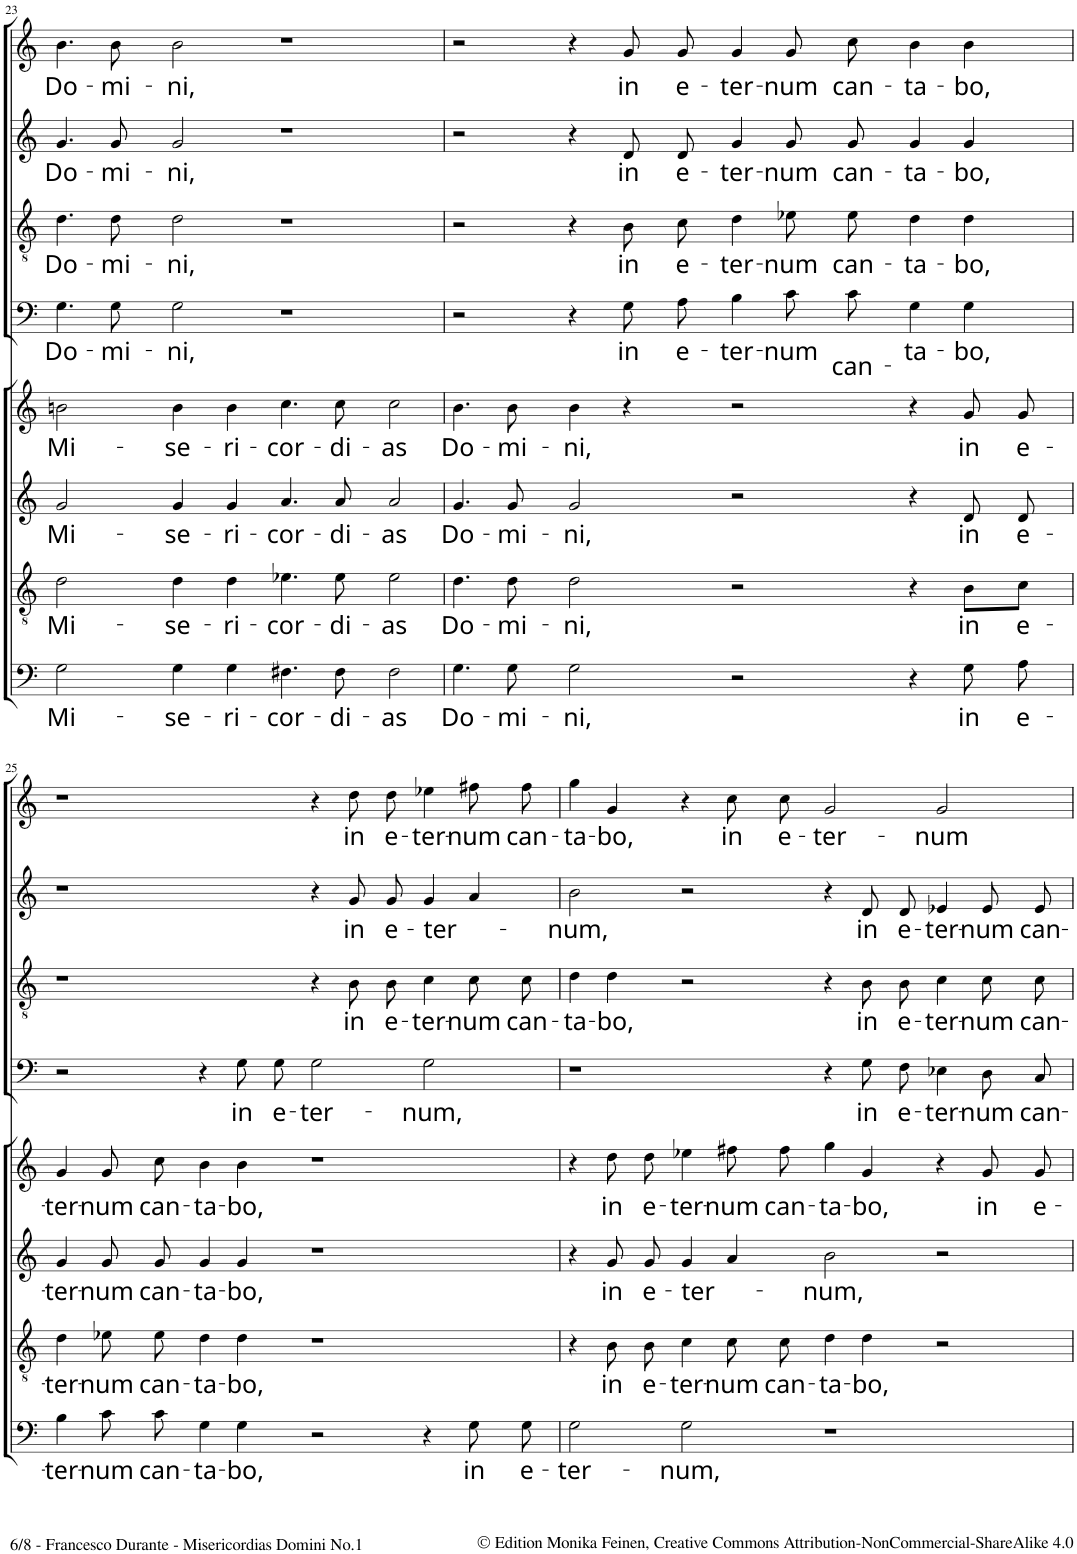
**kern	**text	**kern	**text	**kern	**text	**kern	**text	**kern	**text	**kern	**text	**kern	**text	**kern	**text
*part8	*part8	*part7	*part7	*part6	*part6	*part5	*part5	*part4	*part4	*part3	*part3	*part2	*part2	*part1	*part1
*staff8	*staff8	*staff7	*staff7	*staff6	*staff6	*staff5	*staff5	*staff4	*staff4	*staff3	*staff3	*staff2	*staff2	*staff1	*staff1
*I"BASSO II.	*	*I"TENORE II.	*	*I"ALTO II.	*	*I"CANTO II.	*	*I"BASSO I.	*	*I"TENORE I.	*	*I"ALTO I.	*	*I"CANTO I.	*
!!LO:PB:g=z
*clefF4	*	*clefGv2	*	*clefG2	*	*clefG2	*	*clefF4	*	*clefGv2	*	*clefG2	*	*clefG2	*
*k[]	*	*k[]	*	*k[]	*	*k[]	*	*k[]	*	*k[]	*	*k[]	*	*k[]	*
*M4/2	*	*M4/2	*	*M4/2	*	*M4/2	*	*M4/2	*	*M4/2	*	*M4/2	*	*M4/2	*
*met(c)	*	*met(c)	*	*met(c)	*	*met(c)	*	*met(c)	*	*met(c)	*	*met(c)	*	*met(c)	*
=23	=23	=23	=23	=23	=23	=23	=23	=23	=23	=23	=23	=23	=23	=23	=23
!	!LO:LY:b	!	!LO:LY:b	!	!LO:LY:b	!	!LO:LY:b	!	!LO:LY:b	!	!LO:LY:b	!	!LO:LY:b	!	!LO:LY:b
2G\	Mi-	2d\	Mi-	2g/	Mi-	2bn\	Mi-	4.G\	Do-	4.d\	Do-	4.g/	Do-	4.b\	Do-
!	!	!	!	!	!	!	!	!	!LO:LY:b	!	!LO:LY:b	!	!LO:LY:b	!	!LO:LY:b
.	.	.	.	.	.	.	.	8G\	-mi-	8d\	-mi-	8g/	-mi-	8b\	-mi-
!	!LO:LY:b	!	!LO:LY:b	!	!LO:LY:b	!	!LO:LY:b	!	!LO:LY:b	!	!LO:LY:b	!	!LO:LY:b	!	!LO:LY:b
4G\	-se-	4d\	-se-	4g/	-se-	4b\	-se-	2G\	-ni,	2d\	-ni,	2g/	-ni,	2b\	-ni,
!	!LO:LY:b	!	!LO:LY:b	!	!LO:LY:b	!	!LO:LY:b	!	!	!	!	!	!	!	!
4G\	-ri-	4d\	-ri-	4g/	-ri-	4b\	-ri-	.	.	.	.	.	.	.	.
!	!LO:LY:b	!	!LO:LY:b	!	!LO:LY:b	!	!LO:LY:b	!	!	!	!	!	!	!	!
4.F#X\	-cor-	4.e-X\	-cor-	4.a/	-cor-	4.cc\	-cor-	1r	.	1r	.	1r	.	1r	.
!	!LO:LY:b	!	!LO:LY:b	!	!LO:LY:b	!	!LO:LY:b	!	!	!	!	!	!	!	!
8F#\	-di-	8e-\	-di-	8a/	-di-	8cc\	-di-	.	.	.	.	.	.	.	.
!	!LO:LY:b	!	!LO:LY:b	!	!LO:LY:b	!	!LO:LY:b	!	!	!	!	!	!	!	!
2F#\	-as	2e-\	-as	2a/	-as	2cc\	-as	.	.	.	.	.	.	.	.
=24	=24	=24	=24	=24	=24	=24	=24	=24	=24	=24	=24	=24	=24	=24	=24
!	!LO:LY:b	!	!LO:LY:b	!	!LO:LY:b	!	!LO:LY:b	!	!	!	!	!	!	!	!
4.G\	Do-	4.d\	Do-	4.g/	Do-	4.b\	Do-	2r	.	2r	.	2r	.	2r	.
!	!LO:LY:b	!	!LO:LY:b	!	!LO:LY:b	!	!LO:LY:b	!	!	!	!	!	!	!	!
8G\	-mi-	8d\	-mi-	8g/	-mi-	8b\	-mi-	.	.	.	.	.	.	.	.
!	!LO:LY:b	!	!LO:LY:b	!	!LO:LY:b	!	!LO:LY:b	!	!	!	!	!	!	!	!
2G\	-ni,	2d\	-ni,	2g/	-ni,	4b\	-ni,	4r	.	4r	.	4r	.	4r	.
!	!	!	!	!	!	!	!	!	!LO:LY:b	!	!LO:LY:b	!	!LO:LY:b	!	!LO:LY:b
.	.	.	.	.	.	4r	.	8G\L	in	8B\L	in	8d/L	in	8g/L	in
!	!	!	!	!	!	!	!	!	!LO:LY:b	!	!LO:LY:b	!	!LO:LY:b	!	!LO:LY:b
.	.	.	.	.	.	.	.	8A\J	e-	8c\J	e-	8d/J	e-	8g/J	e-
!	!	!	!	!	!	!	!	!	!LO:LY:b	!	!LO:LY:b	!	!LO:LY:b	!	!LO:LY:b
2r	.	2r	.	2r	.	2r	.	4B\	-ter-	4d\	-ter-	4g/	-ter-	4g/	-ter-
!	!	!	!	!	!	!	!	!	!LO:LY:b	!	!LO:LY:b	!	!LO:LY:b	!	!LO:LY:b
.	.	.	.	.	.	.	.	8c\L	-num	8e-X\L	-num	8g/L	-num	8g/L	-num
!	!	!	!	!	!	!	!	!	!LO:LY:b	!	!LO:LY:b	!	!LO:LY:b	!	!LO:LY:b
.	.	.	.	.	.	.	.	8c\J	can-	8e-\J	can-	8g/J	can-	8cc/J	can-
!	!	!	!	!	!	!	!	!	!LO:LY:b	!	!LO:LY:b	!	!LO:LY:b	!	!LO:LY:b
4r	.	4r	.	4r	.	4r	.	4G\	-ta-	4d\	-ta-	4g/	-ta-	4b\	-ta-
!	!LO:LY:b	!	!LO:LY:b	!	!LO:LY:b	!	!LO:LY:b	!	!LO:LY:b	!	!LO:LY:b	!	!LO:LY:b	!	!LO:LY:b
8G\L	in	8B\L	in	8d/L	in	8g/L	in	4G\	-bo,	4d\	-bo,	4g/	-bo,	4b\	-bo,
!	!LO:LY:b	!	!LO:LY:b	!	!LO:LY:b	!	!LO:LY:b	!	!	!	!	!	!	!	!
8A\J	e-	8c\J	e-	8d/J	e-	8g/J	e-	.	.	.	.	.	.	.	.
!!LO:LB:g=z
=25	=25	=25	=25	=25	=25	=25	=25	=25	=25	=25	=25	=25	=25	=25	=25
!	!LO:LY:b	!	!LO:LY:b	!	!LO:LY:b	!	!LO:LY:b	!	!	!	!	!	!	!	!
4B\	-ter-	4d\	-ter-	4g/	-ter-	4g/	-ter-	2r	.	1r	.	1r	.	1r	.
!	!LO:LY:b	!	!LO:LY:b	!	!LO:LY:b	!	!LO:LY:b	!	!	!	!	!	!	!	!
8c\L	-num	8e-X\	-num	8g/L	-num	8g/L	-num	.	.	.	.	.	.	.	.
!	!LO:LY:b	!	!LO:LY:b	!	!LO:LY:b	!	!LO:LY:b	!	!	!	!	!	!	!	!
8c\J	can-	8e-\	can-	8g/J	can-	8cc/J	can-	.	.	.	.	.	.	.	.
!	!LO:LY:b	!	!LO:LY:b	!	!LO:LY:b	!	!LO:LY:b	!	!	!	!	!	!	!	!
4G\	-ta-	4d\	-ta-	4g/	-ta-	4b\	-ta-	4r	.	.	.	.	.	.	.
!	!LO:LY:b	!	!LO:LY:b	!	!LO:LY:b	!	!LO:LY:b	!	!LO:LY:b	!	!	!	!	!	!
4G\	-bo,	4d\	-bo,	4g/	-bo,	4b\	-bo,	8G\L	in	.	.	.	.	.	.
!	!	!	!	!	!	!	!	!	!LO:LY:b	!	!	!	!	!	!
.	.	.	.	.	.	.	.	8G\J	e-	.	.	.	.	.	.
!	!	!	!	!	!	!	!	!	!LO:LY:b	!	!	!	!	!	!
2r	.	1r	.	1r	.	1r	.	2G\	-ter-	4r	.	4r	.	4r	.
!	!	!	!	!	!	!	!	!	!	!	!LO:LY:b	!	!LO:LY:b	!	!LO:LY:b
.	.	.	.	.	.	.	.	.	.	8B\L	in	8g/L	in	8dd\L	in
!	!	!	!	!	!	!	!	!	!	!	!LO:LY:b	!	!LO:LY:b	!	!LO:LY:b
.	.	.	.	.	.	.	.	.	.	8B\J	e-	8g/J	e-	8dd\J	e-
!	!	!	!	!	!	!	!	!	!LO:LY:b	!	!LO:LY:b	!	!LO:LY:b	!	!LO:LY:b
4r	.	.	.	.	.	.	.	2G\	-num,	4c\	-ter-	4g/	-ter-	4ee-X\	-ter-
!	!LO:LY:b	!	!	!	!	!	!	!	!	!	!LO:LY:b	!	!	!	!LO:LY:b
8G\L	in	.	.	.	.	.	.	.	.	8c\L	-num	4a/	.	8ff#X\L	-num
!	!LO:LY:b	!	!	!	!	!	!	!	!	!	!LO:LY:b	!	!	!	!LO:LY:b
8G\J	e-	.	.	.	.	.	.	.	.	8c\J	can-	.	.	8ff#\J	can-
=26	=26	=26	=26	=26	=26	=26	=26	=26	=26	=26	=26	=26	=26	=26	=26
!	!LO:LY:b	!	!	!	!	!	!	!	!	!	!LO:LY:b	!	!LO:LY:b	!	!LO:LY:b
2G\	-ter-	4r	.	4r	.	4r	.	1r	.	4d\	-ta-	2b\	num,	4gg\	-ta-
!	!	!	!LO:LY:b	!	!LO:LY:b	!	!LO:LY:b	!	!	!	!LO:LY:b	!	!	!	!LO:LY:b
.	.	8B\	in	8g/L	in	8dd\L	in	.	.	4d\	-bo,	.	.	4g/	-bo,
!	!	!	!LO:LY:b	!	!LO:LY:b	!	!LO:LY:b	!	!	!	!	!	!	!	!
.	.	8B\	e-	8g/J	e-	8dd\J	e-	.	.	.	.	.	.	.	.
!	!LO:LY:b	!	!LO:LY:b	!	!LO:LY:b	!	!LO:LY:b	!	!	!	!	!	!	!	!
2G\	-num,	4c\	-ter-	4g/	-ter-	4ee-X\	-ter-	.	.	2r	.	2r	.	4r	.
!	!	!	!LO:LY:b	!	!	!	!LO:LY:b	!	!	!	!	!	!	!	!LO:LY:b
.	.	8c\	-num	4a/	.	8ff#X\L	-num	.	.	.	.	.	.	8cc\L	in
!	!	!	!LO:LY:b	!	!	!	!LO:LY:b	!	!	!	!	!	!	!	!LO:LY:b
.	.	8c\	can-	.	.	8ff#\J	can-	.	.	.	.	.	.	8cc\J	e-
!	!	!	!LO:LY:b	!	!LO:LY:b	!	!LO:LY:b	!	!	!	!	!	!	!	!LO:LY:b
1r	.	4d\	-ta-	2b\	-num,	4gg\	-ta-	4r	.	4r	.	4r	.	2g/	-ter-
!	!	!	!LO:LY:b	!	!	!	!LO:LY:b	!	!LO:LY:b	!	!LO:LY:b	!	!LO:LY:b	!	!
.	.	4d\	-bo,	.	.	4g/	-bo,	8G\L	in	8B\L	in	8d/L	in	.	.
!	!	!	!	!	!	!	!	!	!LO:LY:b	!	!LO:LY:b	!	!LO:LY:b	!	!
.	.	.	.	.	.	.	.	8F\J	e-	8B\J	e-	8d/J	e-	.	.
!	!	!	!	!	!	!	!	!	!LO:LY:b	!	!LO:LY:b	!	!LO:LY:b	!	!LO:LY:b
.	.	2r	.	2r	.	4r	.	4E-X\	-ter-	4c\	-ter-	4e-X/	-ter-	2g/	-num
!	!	!	!	!	!	!	!LO:LY:b	!	!LO:LY:b	!	!LO:LY:b	!	!LO:LY:b	!	!
.	.	.	.	.	.	8g/L	in	8D/L	-num	8c\L	-num	8e-/L	-num	.	.
!	!	!	!	!	!	!	!LO:LY:b	!	!LO:LY:b	!	!LO:LY:b	!	!LO:LY:b	!	!
.	.	.	.	.	.	8g/J	e-	8C/J	can-	8c\J	can-	8e-/J	can-	.	.
=	=	=	=	=	=	=	=	=	=	=	=	=	=	=	=
*-	*-	*-	*-	*-	*-	*-	*-	*-	*-	*-	*-	*-	*-	*-	*-
